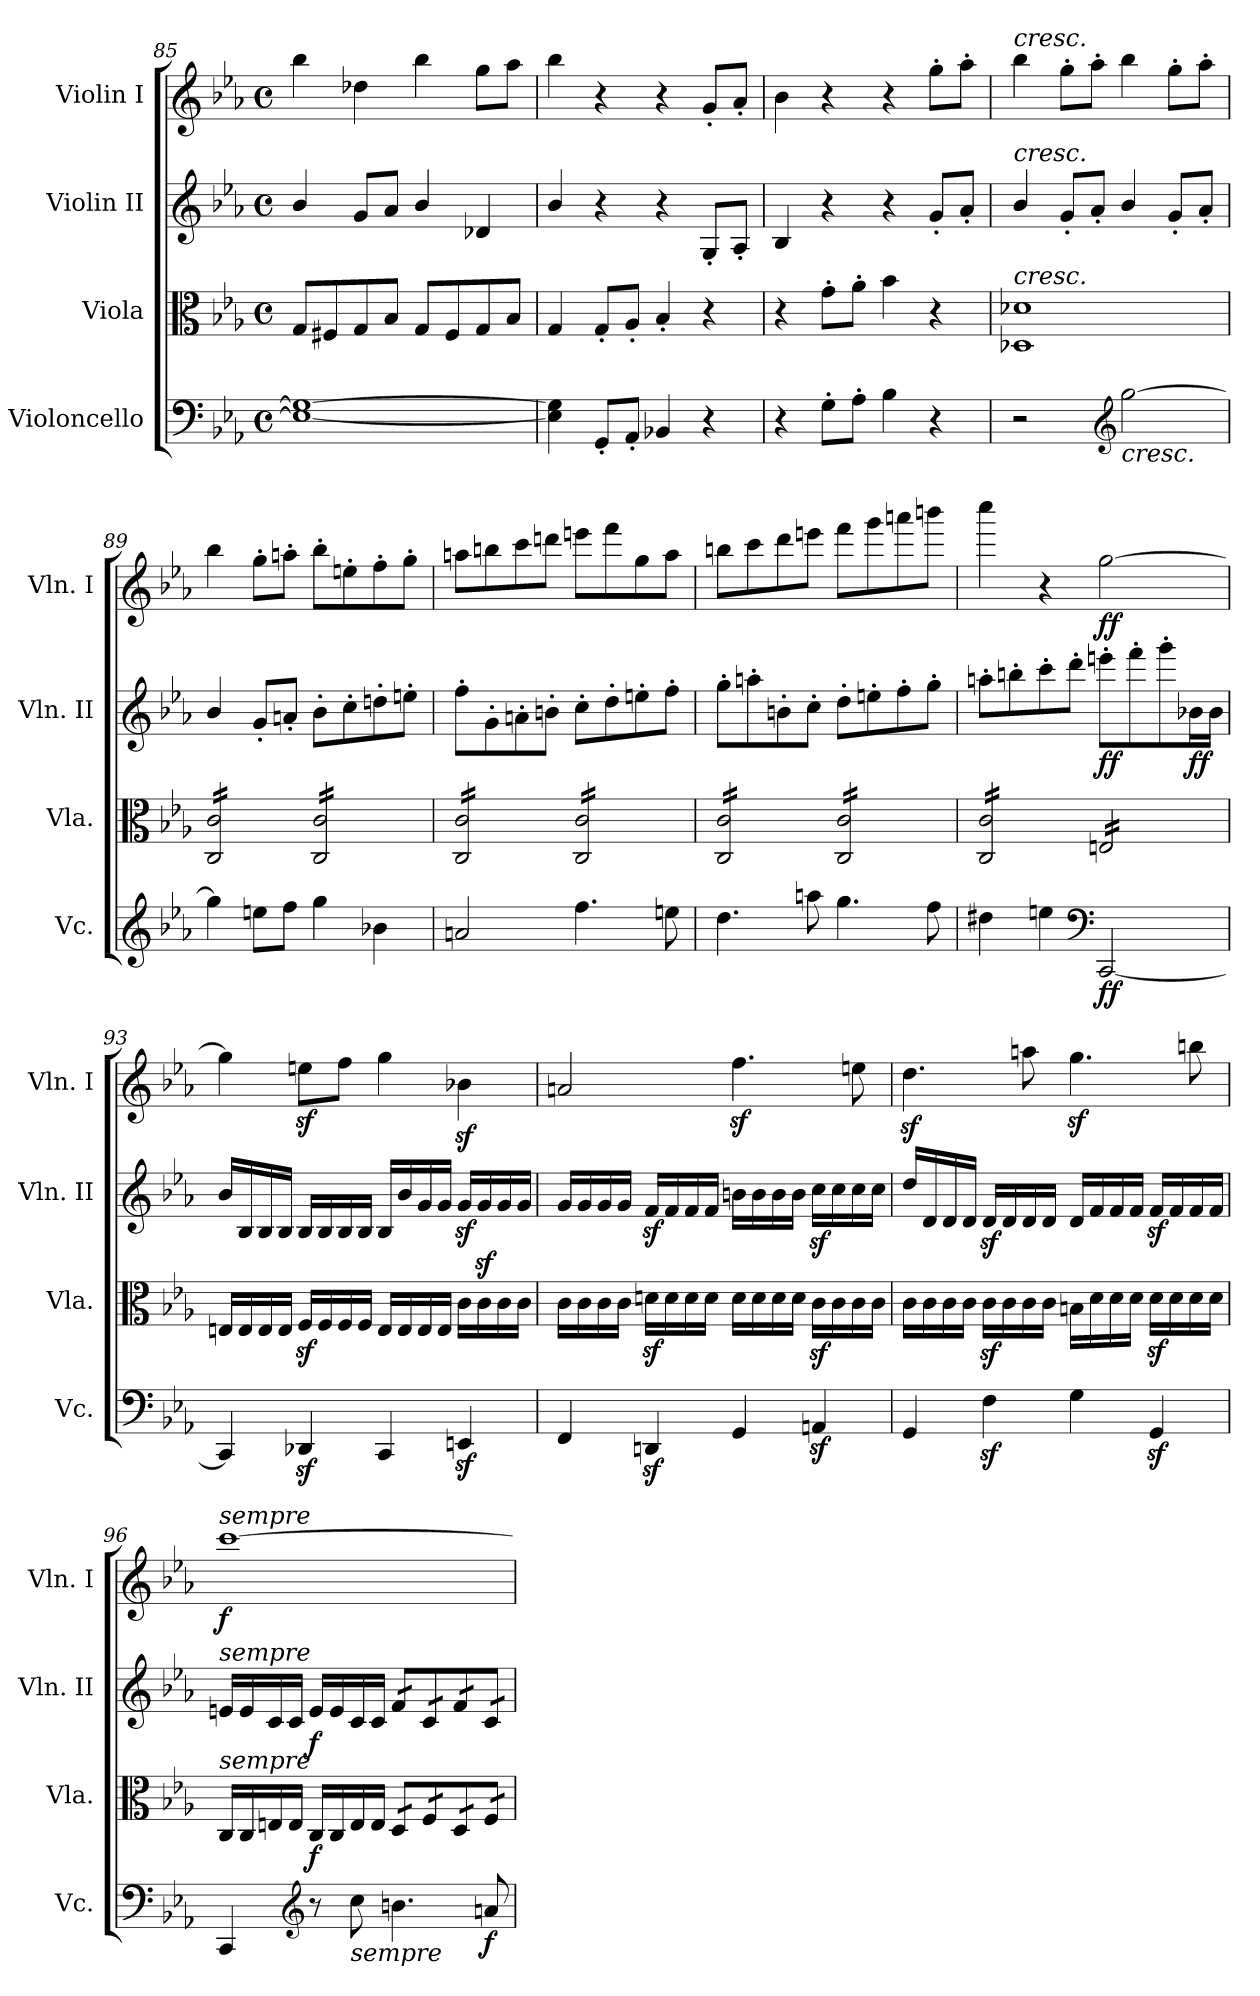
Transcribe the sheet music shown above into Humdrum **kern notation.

**kern	**dynam	**kern	**dynam	**kern	**dynam	**kern	**dynam
*part4	*part4	*part3	*part3	*part2	*part2	*part1	*part1
*staff4	*staff4	*staff3	*staff3	*staff2	*staff2	*staff1	*staff1
*I"Violoncello	*	*I"Viola	*	*I"Violin II	*	*I"Violin I	*
*I'Vc.	*	*I'Vla.	*	*I'Vln. II	*	*I'Vln. I	*
*clefF4	*	*clefC3	*	*clefG2	*	*clefG2	*
*k[b-e-a-]	*	*k[b-e-a-]	*	*k[b-e-a-]	*	*k[b-e-a-]	*
*E-:	*	*E-:	*	*E-:	*	*E-:	*
*M4/4	*	*M4/4	*	*M4/4	*	*M4/4	*
*met(c)	*	*met(c)	*	*met(c)	*	*met(c)	*
=85	=85	=85	=85	=85	=85	=85	=85
1E_ 1G_	.	8G/L	.	4b-/	.	4bb-\	.
.	.	8F#X/	.	.	.	.	.
.	.	8G/	.	8g/L	.	4dd-X\	.
.	.	8B-/J	.	8a-/J	.	.	.
.	.	8G/L	.	4b-/	.	4bb-\	.
.	.	8F#/	.	.	.	.	.
.	.	8G/	.	4d-X/	.	8gg\L	.
.	.	8B-/J	.	.	.	8aa-\J	.
=86	=86	=86	=86	=86	=86	=86	=86
4E\] 4G\]	.	4G/	.	4b-/	.	4bb-\	.
8GG'/L	.	8G'/L	.	4r	.	4r	.
8AA-'/J	.	8A-'/J	.	.	.	.	.
4BB-X/	.	4B-'/	.	4r	.	4r	.
4r	.	4r	.	8G'/L	.	8g'/L	.
.	.	.	.	8A-'/J	.	8a-'/J	.
=87	=87	=87	=87	=87	=87	=87	=87
4r	.	4r	.	4B-/	.	4b-\	.
8G'\L	.	8g'\L	.	4r	.	4r	.
8A-'\J	.	8a-'\J	.	.	.	.	.
4B-\	.	4b-\	.	4r	.	4r	.
4r	.	4r	.	8g'/L	.	8gg'\L	.
.	.	.	.	8a-'/J	.	8aa-'\J	.
=88	=88	=88	=88	=88	=88	=88	=88
!	!	!	!	!	!	!LO:TX:a:i:t=cresc.	!
!	!	!	!	!LO:TX:a:i:t=cresc.	!	!	!
!	!	!LO:TX:a:i:t=cresc.	!	!	!	!	!
2r	.	1D-X 1d-X	.	4b-/	.	4bb-\	.
.	.	.	.	8g'/L	.	8gg'\L	.
.	.	.	.	8a-'/J	.	8aa-'\J	.
*clefG2	*	*	*	*	*	*	*
!LO:TX:b:i:t=cresc.	!	!	!	!	!	!	!
[2gg\	.	.	.	4b-/	.	4bb-\	.
.	.	.	.	8g'/L	.	8gg'\L	.
.	.	.	.	8a-'/J	.	8aa-'\J	.
=89	=89	=89	=89	=89	=89	=89	=89
*	*	*tremolo	*	*	*	*	*
4gg\]	.	16C/ 16c/LL	.	4b-/	.	4bb-\	.
.	.	16C/ 16c/	.	.	.	.	.
.	.	16C/ 16c/	.	.	.	.	.
.	.	16C/ 16c/	.	.	.	.	.
8een\L	.	16C/ 16c/	.	8g'/L	.	8gg'\L	.
.	.	16C/ 16c/	.	.	.	.	.
8ff\J	.	16C/ 16c/	.	8an'/J	.	8aan'\J	.
.	.	16C/ 16c/JJ	.	.	.	.	.
4gg\	.	16C/ 16c/LL	.	8b-'\L	.	8bb-'\L	.
.	.	16C/ 16c/	.	.	.	.	.
.	.	16C/ 16c/	.	8cc'\	.	8een'\	.
.	.	16C/ 16c/	.	.	.	.	.
4b-X\	.	16C/ 16c/	.	8ddn'\	.	8ff'\	.
.	.	16C/ 16c/	.	.	.	.	.
.	.	16C/ 16c/	.	8een'\J	.	8gg'\J	.
.	.	16C/ 16c/JJ	.	.	.	.	.
=90	=90	=90	=90	=90	=90	=90	=90
2an/	.	16C/ 16c/LL	.	8ff'\L	.	8aan\L	.
.	.	16C/ 16c/	.	.	.	.	.
.	.	16C/ 16c/	.	8g'\	.	8bbn\	.
.	.	16C/ 16c/	.	.	.	.	.
.	.	16C/ 16c/	.	8an'\	.	8ccc\	.
.	.	16C/ 16c/	.	.	.	.	.
.	.	16C/ 16c/	.	8bn'\J	.	8dddn\J	.
.	.	16C/ 16c/JJ	.	.	.	.	.
4.ff\	.	16C/ 16c/LL	.	8cc'\L	.	8eeen\L	.
.	.	16C/ 16c/	.	.	.	.	.
.	.	16C/ 16c/	.	8dd'\	.	8fff\	.
.	.	16C/ 16c/	.	.	.	.	.
.	.	16C/ 16c/	.	8een'\	.	8gg\	.
.	.	16C/ 16c/	.	.	.	.	.
8een\	.	16C/ 16c/	.	8ff'\J	.	8aa\J	.
.	.	16C/ 16c/JJ	.	.	.	.	.
=91	=91	=91	=91	=91	=91	=91	=91
4.dd\	.	16C/ 16c/LL	.	8gg'\L	.	8bbn\L	.
.	.	16C/ 16c/	.	.	.	.	.
.	.	16C/ 16c/	.	8aan'\	.	8ccc\	.
.	.	16C/ 16c/	.	.	.	.	.
.	.	16C/ 16c/	.	8bn'\	.	8ddd\	.
.	.	16C/ 16c/	.	.	.	.	.
8aan\	.	16C/ 16c/	.	8cc'\J	.	8eeen\J	.
.	.	16C/ 16c/JJ	.	.	.	.	.
4.gg\	.	16C/ 16c/LL	.	8dd'\L	.	8fff\L	.
.	.	16C/ 16c/	.	.	.	.	.
.	.	16C/ 16c/	.	8een'\	.	8ggg\	.
.	.	16C/ 16c/	.	.	.	.	.
.	.	16C/ 16c/	.	8ff'\	.	8aaan\	.
.	.	16C/ 16c/	.	.	.	.	.
8ff\	.	16C/ 16c/	.	8gg'\J	.	8bbbn\J	.
.	.	16C/ 16c/JJ	.	.	.	.	.
=92	=92	=92	=92	=92	=92	=92	=92
4dd#X\	.	16C/ 16c/LL	.	8aan'\L	.	4cccc\	.
.	.	16C/ 16c/	.	.	.	.	.
.	.	16C/ 16c/	.	8bbn'\	.	.	.
.	.	16C/ 16c/	.	.	.	.	.
4een\	.	16C/ 16c/	.	8ccc'\	.	4r	.
.	.	16C/ 16c/	.	.	.	.	.
.	.	16C/ 16c/	.	8ddd'\J	.	.	.
.	.	16C/ 16c/JJ	.	.	.	.	.
*clefF4	*	*	*	*	*	*	*
!	!LO:DY:b	!	!	!	!LO:DY:b	!	!LO:DY:b
[2CC/	ff	16En/LL	.	8eeen'\L	ff	[2gg\	ff
.	.	16En/	.	.	.	.	.
.	.	16En/	.	8fff'\	.	.	.
.	.	16En/	.	.	.	.	.
.	.	16En/	.	8ggg'\	.	.	.
.	.	16En/	.	.	.	.	.
!	!	!	!	!	!LO:DY:b	!	!
.	.	16En/	.	16b-X\L	ff	.	.
.	.	16En/JJ	.	16b-\JJ	.	.	.
*	*	*Xtremolo	*	*	*	*	*
=93	=93	=93	=93	=93	=93	=93	=93
4CC/]	.	16En/LL	.	16b-/LL	.	4gg\]	.
.	.	16E/	.	16B-/	.	.	.
.	.	16E/	.	16B-/	.	.	.
.	.	16E/JJ	.	16B-/JJ	.	.	.
4DD-Xz</	.	16Fz>/LL	.	16B-/LL	.	8eenz<\L	.
.	.	16F/	.	16B-/	.	.	.
.	.	16F/	.	16B-/	.	8ff\J	.
.	.	16F/JJ	.	16B-/JJ	.	.	.
4CC/	.	16E/LL	.	16B-/LL	.	4gg\	.
.	.	16E/	.	16b-/	.	.	.
.	.	16E/	.	16g/	.	.	.
.	.	16E/JJ	.	16g/JJ	.	.	.
4EEnz</	.	16c\LL	.	16gz</LL	.	4b-Xz<\	.
.	.	16c\	.	16gz</	.	.	.
.	.	16c\	.	16g/	.	.	.
.	.	16c\JJ	.	16g/JJ	.	.	.
=94	=94	=94	=94	=94	=94	=94	=94
4FF/	.	16c\LL	.	16g/LL	.	2an/	.
.	.	16c\	.	16g/	.	.	.
.	.	16c\	.	16g/	.	.	.
.	.	16c\JJ	.	16g/JJ	.	.	.
4DDnz</	.	16dnz<\LL	.	16fz</LL	.	.	.
.	.	16d\	.	16f/	.	.	.
.	.	16d\	.	16f/	.	.	.
.	.	16d\JJ	.	16f/JJ	.	.	.
4GG/	.	16d\LL	.	16bn\LL	.	4.ffz<\	.
.	.	16d\	.	16b\	.	.	.
.	.	16d\	.	16b\	.	.	.
.	.	16d\JJ	.	16b\JJ	.	.	.
4AAnz</	.	16cz<\LL	.	16ccz<\LL	.	.	.
.	.	16c\	.	16cc\	.	.	.
.	.	16c\	.	16cc\	.	8een\	.
.	.	16c\JJ	.	16cc\JJ	.	.	.
=95	=95	=95	=95	=95	=95	=95	=95
4GG/	.	16c\LL	.	16dd/LL	.	4.ddz<\	.
.	.	16c\	.	16d/	.	.	.
.	.	16c\	.	16d/	.	.	.
.	.	16c\JJ	.	16d/JJ	.	.	.
4Fz<\	.	16cz<\LL	.	16dz</LL	.	.	.
.	.	16c\	.	16d/	.	.	.
.	.	16c\	.	16d/	.	8aan\	.
.	.	16c\JJ	.	16d/JJ	.	.	.
4G\	.	16Bn\LL	.	16d/LL	.	4.ggz<\	.
.	.	16d\	.	16f/	.	.	.
.	.	16d\	.	16f/	.	.	.
.	.	16d\JJ	.	16f/JJ	.	.	.
4GGz</	.	16dz<\LL	.	16fz</LL	.	.	.
.	.	16d\	.	16f/	.	.	.
.	.	16d\	.	16f/	.	8bbn\	.
.	.	16d\JJ	.	16f/JJ	.	.	.
=96	=96	=96	=96	=96	=96	=96	=96
!	!	!	!	!	!	!LO:TX:a:i:t=sempre	!
!	!	!	!	!LO:TX:a:i:t=sempre	!	!	!
!	!	!LO:TX:a:i:t=sempre	!	!	!	!	!
!	!	!	!	!	!	!	!LO:DY:b
4CC/	.	16C/LL	.	16en/LL	.	[1ccc	f
.	.	16C/	.	16e/	.	.	.
.	.	16En/	.	16c/	.	.	.
*clefG2	*	*	*	*	*	*	*
.	.	16E/JJ	.	16c/JJ	.	.	.
!	!	!	!LO:DY:b	!	!LO:DY:b	!	!
8r	.	16C/LL	f	16e/LL	f	.	.
.	.	16C/	.	16e/	.	.	.
!LO:TX:b:i:t=sempre	!	!	!	!	!	!	!
8cc\	.	16E/	.	16c/	.	.	.
.	.	16E/JJ	.	16c/JJ	.	.	.
*	*	*tremolo	*	*	*	*	*
*	*	*	*	*tremolo	*	*	*
4.bn\	.	16D/LL	.	16f/LL	.	.	.
.	.	16D/	.	16f/	.	.	.
.	.	16F/	.	16c/	.	.	.
.	.	16F/	.	16c/	.	.	.
.	.	16D/	.	16f/	.	.	.
.	.	16D/	.	16f/	.	.	.
!	!LO:DY:b	!	!	!	!	!	!
8an/	f	16F/	.	16c/	.	.	.
.	.	16F/JJ	.	16c/JJ	.	.	.
*	*	*	*	*Xtremolo	*	*	*
*	*	*Xtremolo	*	*	*	*	*
=	=	=	=	=	=	=	=
*-	*-	*-	*-	*-	*-	*-	*-
